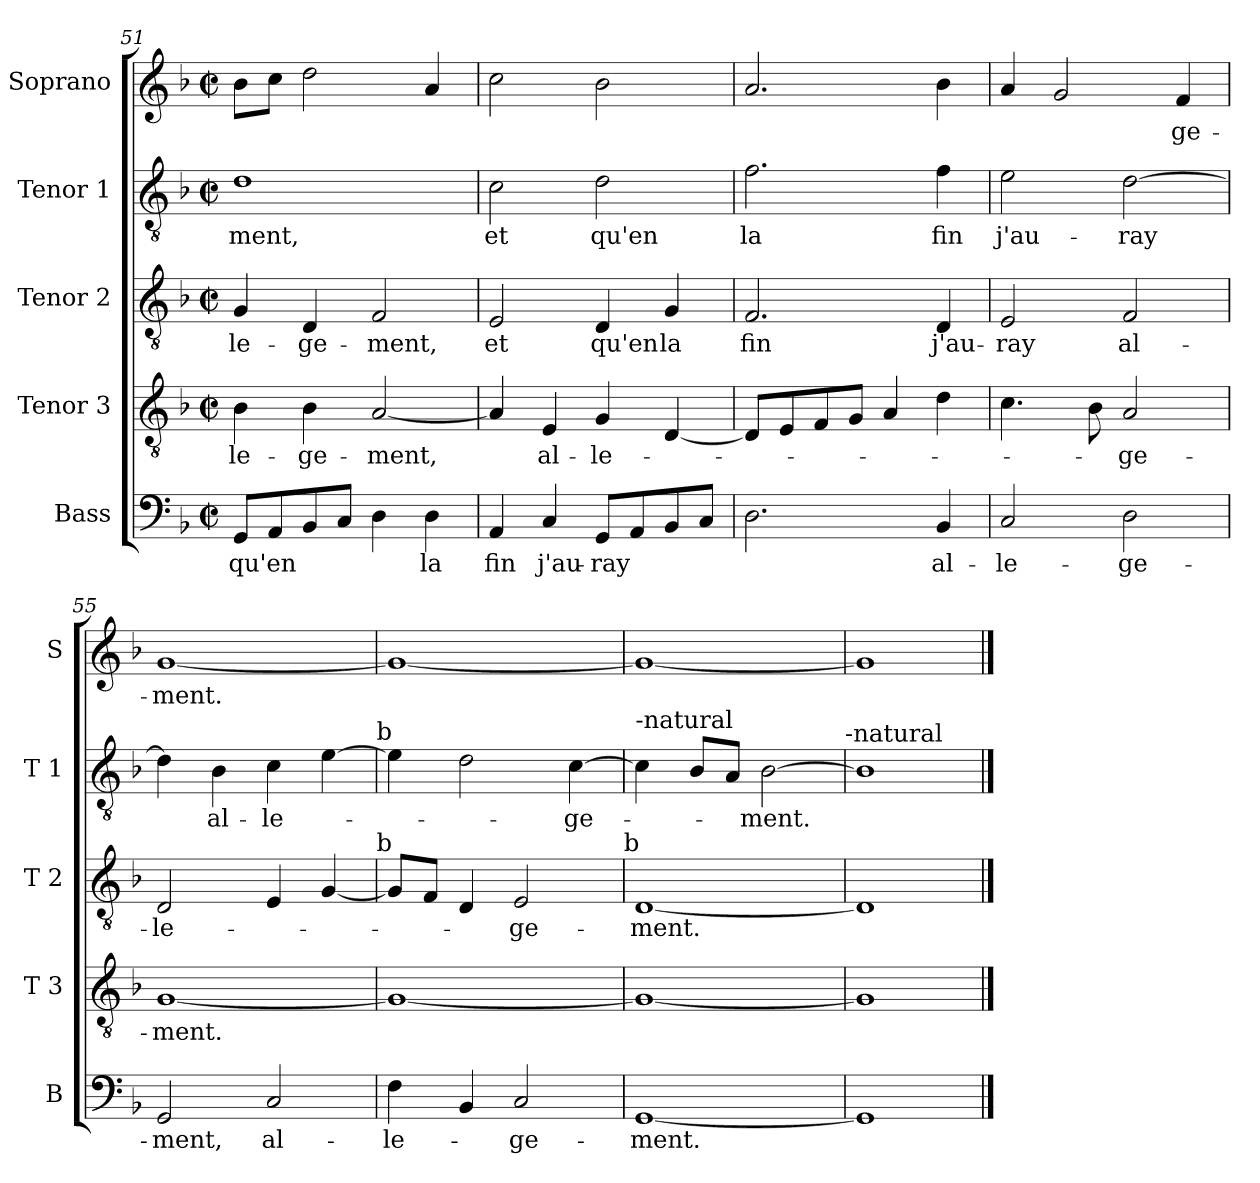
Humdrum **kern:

**kern	**text	**kern	**text	**kern	**text	**kern	**text	**kern	**text
*part5	*part5	*part4	*part4	*part3	*part3	*part2	*part2	*part1	*part1
*staff5	*staff5	*staff4	*staff4	*staff3	*staff3	*staff2	*staff2	*staff1	*staff1
*I"Bass	*	*I"Tenor 3	*	*I"Tenor 2	*	*I"Tenor 1	*	*I"Soprano	*
*I'B	*	*I'T 3	*	*I'T 2	*	*I'T 1	*	*I'S	*
*clefF4	*	*clefGv2	*	*clefGv2	*	*clefGv2	*	*clefG2	*
*k[b-]	*	*k[b-]	*	*k[b-]	*	*k[b-]	*	*k[b-]	*
*F:	*	*F:	*	*F:	*	*F:	*	*F:	*
*M2/2	*	*M2/2	*	*M2/2	*	*M2/2	*	*M2/2	*
*met(c|)	*	*met(c|)	*	*met(c|)	*	*met(c|)	*	*met(c|)	*
=51	=51	=51	=51	=51	=51	=51	=51	=51	=51
8GG/L	qu'en	4B-\	-le-	4G/	-le-	1d	-ment,	8b-\L	.
8AA/	.	.	.	.	.	.	.	8cc\J	.
8BB-/	.	4B-\	-ge-	4D/	-ge-	.	.	2dd\	.
8C/J	.	.	.	.	.	.	.	.	.
4D\	.	[2A/	-ment,	2F/	-ment,	.	.	.	.
4D\	la	.	.	.	.	.	.	4a/	.
!!LO:LB:g=z
=52	=52	=52	=52	=52	=52	=52	=52	=52	=52
4AA/	fin	4A/]	.	2E/	et	2c\	et	2cc\	.
4C/	j'au-	4E/	al-	.	.	.	.	.	.
8GG/L	-ray	4G/	-le-	4D/	qu'en	2d\	qu'en	2b-\	.
8AA/	.	.	.	.	.	.	.	.	.
8BB-/	.	[4D/	.	4G/	la	.	.	.	.
8C/J	.	.	.	.	.	.	.	.	.
=53	=53	=53	=53	=53	=53	=53	=53	=53	=53
2.D\	.	8D/L]	.	2.F/	fin	2.f\	la	2.a/	.
.	.	8E/	.	.	.	.	.	.	.
.	.	8F/	.	.	.	.	.	.	.
.	.	8G/J	.	.	.	.	.	.	.
.	.	4A/	.	.	.	.	.	.	.
4BB-/	al-	4d\	.	4D/	j'au-	4f\	fin	4b-\	.
=54	=54	=54	=54	=54	=54	=54	=54	=54	=54
2C/	-le-	4.c\	.	2E/	-ray	2e\	j'au-	4a/	.
.	.	.	.	.	.	.	.	2g/	.
.	.	8B-\	.	.	.	.	.	.	.
2D\	-ge-	2A/	-ge-	2F/	al-	[2d\	-ray	.	.
.	.	.	.	.	.	.	.	4f/	-ge-
=55	=55	=55	=55	=55	=55	=55	=55	=55	=55
2GG/	-ment,	[1G	-ment.	2D/	-le-	4d\]	.	[1g	-ment.
.	.	.	.	.	.	4B-\	al-	.	.
2C/	al-	.	.	4E/	.	4c\	-le-	.	.
.	.	.	.	[4G/	.	[4e\	.	.	.
!	!	!	!	!	!	!LO:TX:a:t=b	!	!	!
!	!	!	!	!LO:TX:a:t=b	!	!	!	!	!
=56	=56	=56	=56	=56	=56	=56	=56	=56	=56
4F\	-le-	1G_	.	8G/L]	.	4e\]	.	1g_	.
.	.	.	.	8F/J	.	.	.	.	.
4BB-/	.	.	.	4D/	.	2d\	.	.	.
2C/	-ge-	.	.	2E/	-ge-	.	.	.	.
.	.	.	.	.	.	[4c\	-ge-	.	.
!	!	!	!	!LO:TX:a:t=b	!	!	!	!	!
=57	=57	=57	=57	=57	=57	=57	=57	=57	=57
!	!	!	!	!	!	!LO:TX:a:t=-natural	!	!	!
[1GG	-ment.	1G_	.	[1D	-ment.	4c\]	.	1g_	.
.	.	.	.	.	.	8B-/L	.	.	.
.	.	.	.	.	.	8A/J	.	.	.
.	.	.	.	.	.	[2B-\	-ment.	.	.
!	!	!	!	!	!	!LO:TX:a:t=-natural	!	!	!
=58	=58	=58	=58	=58	=58	=58	=58	=58	=58
1GG]	.	1G]	.	1D]	.	1B-]	.	1g]	.
==	==	==	==	==	==	==	==	==	==
*-	*-	*-	*-	*-	*-	*-	*-	*-	*-
